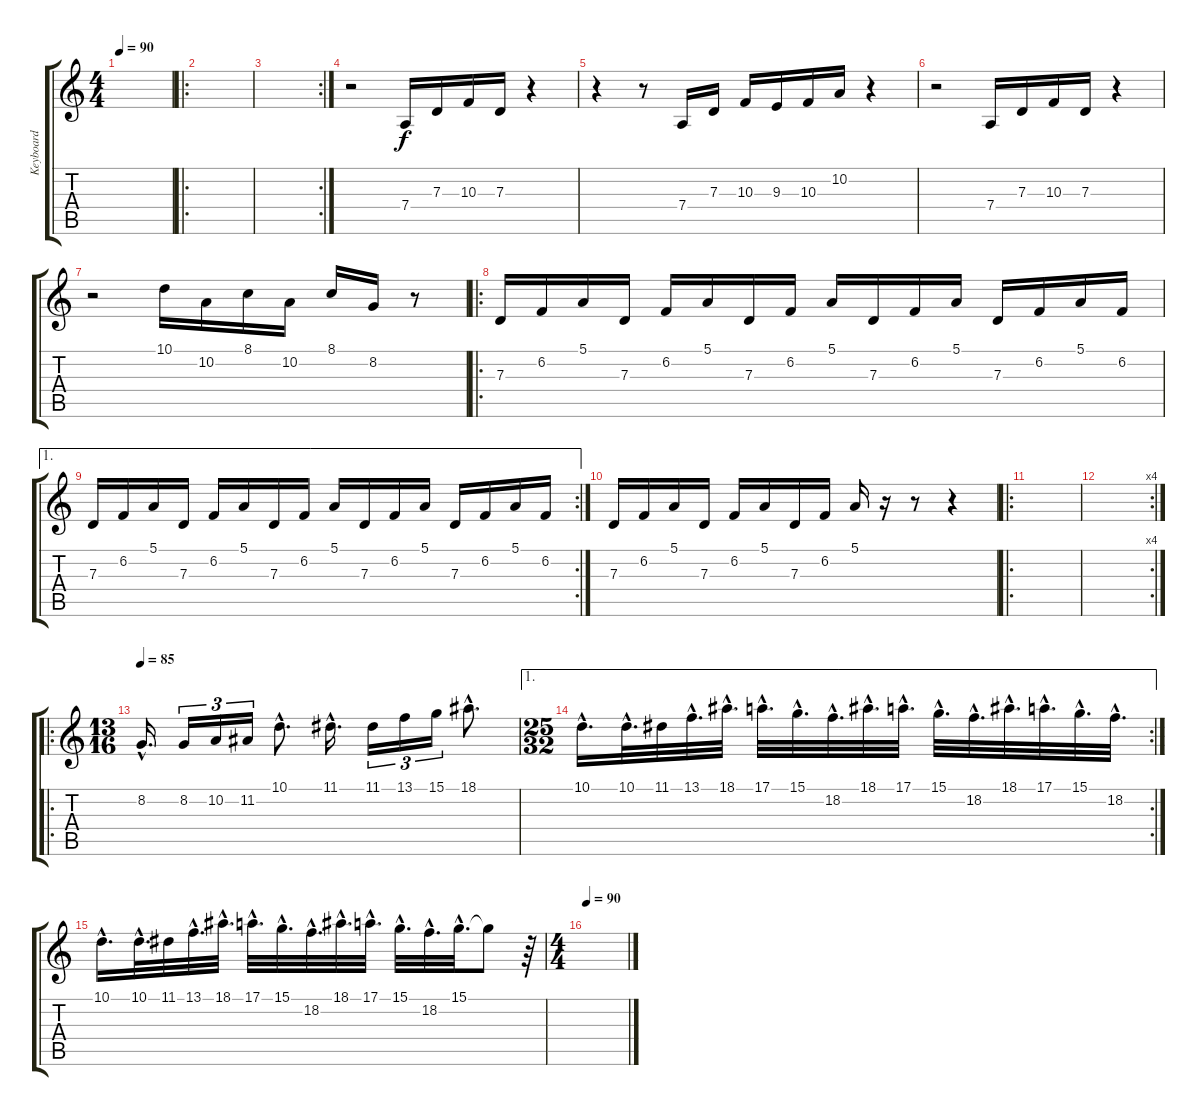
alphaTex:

\track ("Keyboard" "Keyboard") {instrument acousticgrandpiano}
\staff {score tabs}
\tuning (E4 B3 G3 D3 A2 E2) {hide}
\ts (4 4)
\tempo 90
\clef g2
\ks c
|
\ro
|
\rc 2
|
r.2 7.4.16 7.3.16 10.3.16 7.3.16 r.4 |
r.4 r.8 7.4.16 7.3.16 10.3.16 9.3.16 10.3.16 10.2.16 r.4 |
r.2 7.4.16 7.3.16 10.3.16 7.3.16 r.4 |
r.2 10.1.16 10.2.16 8.1.16 10.2.16 8.1.16 8.2.16 r.8 |
\ro
7.3.16 6.2.16 5.1.16 7.3.16 6.2.16 5.1.16 7.3.16 6.2.16 5.1.16 7.3.16 6.2.16 5.1.16 7.3.16 6.2.16 5.1.16 6.2.16 |
\ae 1
\rc 2
7.3.16 6.2.16 5.1.16 7.3.16 6.2.16 5.1.16 7.3.16 6.2.16 5.1.16 7.3.16 6.2.16 5.1.16 7.3.16 6.2.16 5.1.16 6.2.16 |
7.3.16 6.2.16 5.1.16 7.3.16 6.2.16 5.1.16 7.3.16 6.2.16 5.1.16 r.16 r.8 r.4 |
\ro
|
\rc 4
|
\ro
\ts (13 16)
\tempo 85
8.2{hac}.16{d} 8.2.16{tu (3 2)} 10.2.16{tu (3 2)} 11.2.16{tu (3 2)} 10.1{hac}.8{d} 11.1{hac}.16{d} 11.1.16{tu (3 2)} 13.1.16{tu (3 2)} 15.1.16{tu (3 2)} 18.1{hac}.8{d} |
\ae 1
\rc 2
\ts (25 32)
10.1{hac}.16{d} 10.1{hac}.32{d} 11.1.32 13.1{hac}.32{d} 18.1{hac}.32{d} 17.1{hac}.32{d} 15.1{hac}.32{d} 18.2{hac}.32{d} 18.1{hac}.32{d} 17.1{hac}.32{d} 15.1{hac}.32{d} 18.2{hac}.32{d} 18.1{hac}.32{d} 17.1{hac}.32{d} 15.1{hac}.32{d} 18.2{hac}.32{d} |
10.1{hac}.16{d} 10.1{hac}.32{d} 11.1.32 13.1{hac}.32{d} 18.1{hac}.32{d} 17.1{hac}.32{d} 15.1{hac}.32{d} 18.2{hac}.32{d} 18.1{hac}.32{d} 17.1{hac}.32{d} 15.1{hac}.32{d} 18.2{hac}.32{d} 15.1{hac}.32{d} 15.1{t}.8 r.64 |
\ts (4 4)
\tempo 90
